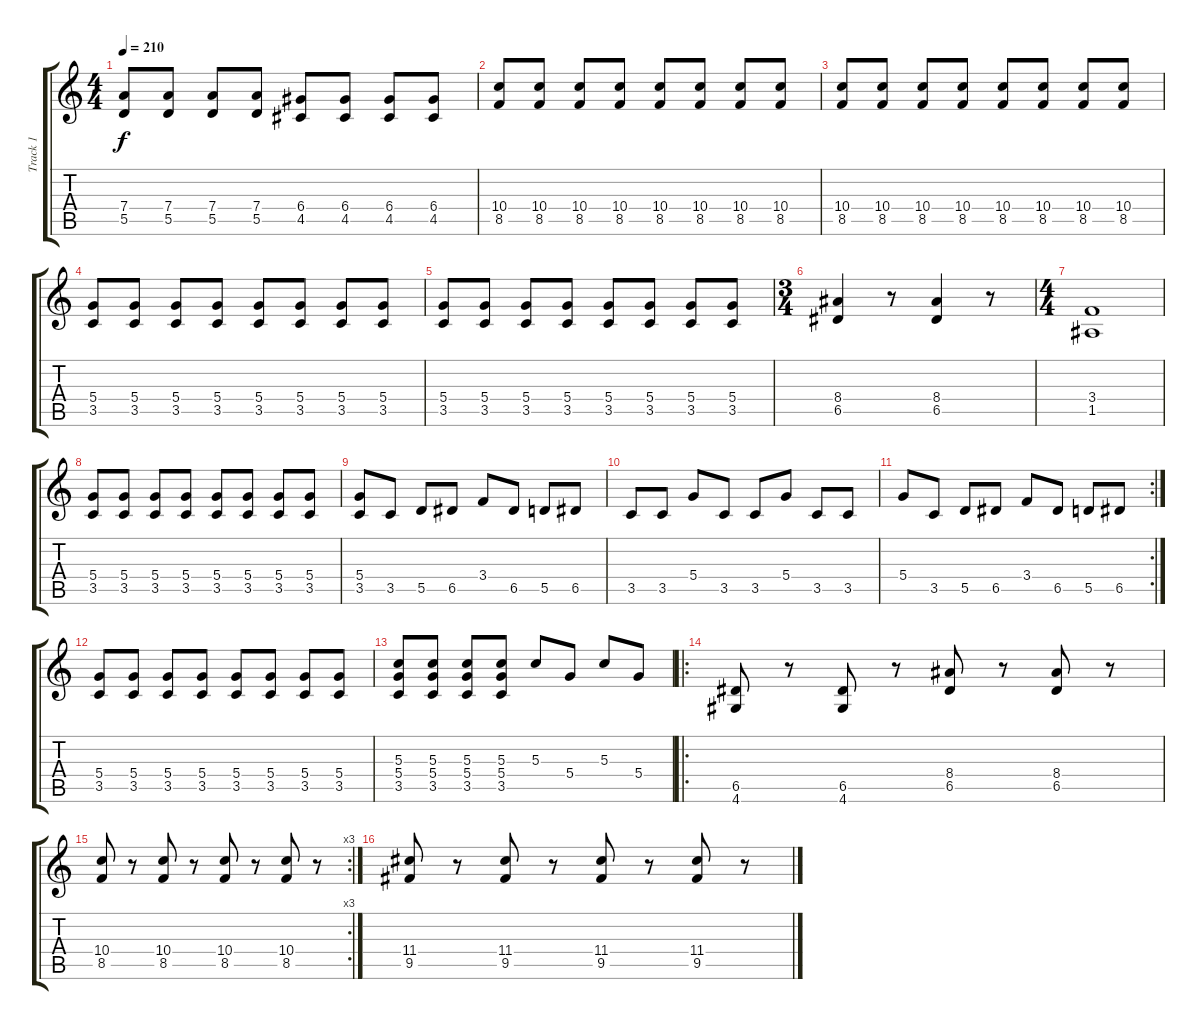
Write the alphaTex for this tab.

\track ("Track 1" "Track 1") {instrument distortionguitar}
\staff {score tabs}
\tuning (E4 B3 G3 D3 A2 E2) {hide}
\ts (4 4)
\tempo 210
\clef g2
\ks c
(7.4 5.5).8{dy f} (7.4 5.5).8 (7.4 5.5).8 (7.4 5.5).8 (6.4 4.5).8 (6.4 4.5).8 (6.4 4.5).8 (6.4 4.5).8 |
(10.4 8.5).8 (10.4 8.5).8 (10.4 8.5).8 (10.4 8.5).8 (10.4 8.5).8 (10.4 8.5).8 (10.4 8.5).8 (10.4 8.5).8 |
(10.4 8.5).8 (10.4 8.5).8 (10.4 8.5).8 (10.4 8.5).8 (10.4 8.5).8 (10.4 8.5).8 (10.4 8.5).8 (10.4 8.5).8 |
(5.4 3.5).8 (5.4 3.5).8 (5.4 3.5).8 (5.4 3.5).8 (5.4 3.5).8 (5.4 3.5).8 (5.4 3.5).8 (5.4 3.5).8 |
(5.4 3.5).8 (5.4 3.5).8 (5.4 3.5).8 (5.4 3.5).8 (5.4 3.5).8 (5.4 3.5).8 (5.4 3.5).8 (5.4 3.5).8 |
\ts (3 4)
(8.4 6.5).4 r.8 (8.4 6.5).4 r.8 |
\ts (4 4)
(3.4 1.5).1 |
(5.4 3.5).8 (5.4 3.5).8 (5.4 3.5).8 (5.4 3.5).8 (5.4 3.5).8 (5.4 3.5).8 (5.4 3.5).8 (5.4 3.5).8 |
(5.4 3.5).8 3.5.8 5.5.8 6.5.8 3.4.8 6.5.8 5.5.8 6.5.8 |
3.5.8 3.5.8 5.4.8 3.5.8 3.5.8 5.4.8 3.5.8 3.5.8 |
\rc 2
5.4.8 3.5.8 5.5.8 6.5.8 3.4.8 6.5.8 5.5.8 6.5.8 |
(5.4 3.5).8 (5.4 3.5).8 (5.4 3.5).8 (5.4 3.5).8 (5.4 3.5).8 (5.4 3.5).8 (5.4 3.5).8 (5.4 3.5).8 |
(5.3 5.4 3.5).8 (5.3 5.4 3.5).8 (5.3 5.4 3.5).8 (5.3 5.4 3.5).8 5.3.8 5.4.8 5.3.8 5.4.8 |
\ro
(6.5 4.6).8 r.8 (6.5 4.6).8 r.8 (8.4 6.5).8 r.8 (8.4 6.5).8 r.8 |
\rc 3
(10.4 8.5).8 r.8 (10.4 8.5).8 r.8 (10.4 8.5).8 r.8 (10.4 8.5).8 r.8 |
(11.4 9.5).8 r.8 (11.4 9.5).8 r.8 (11.4 9.5).8 r.8 (11.4 9.5).8 r.8
